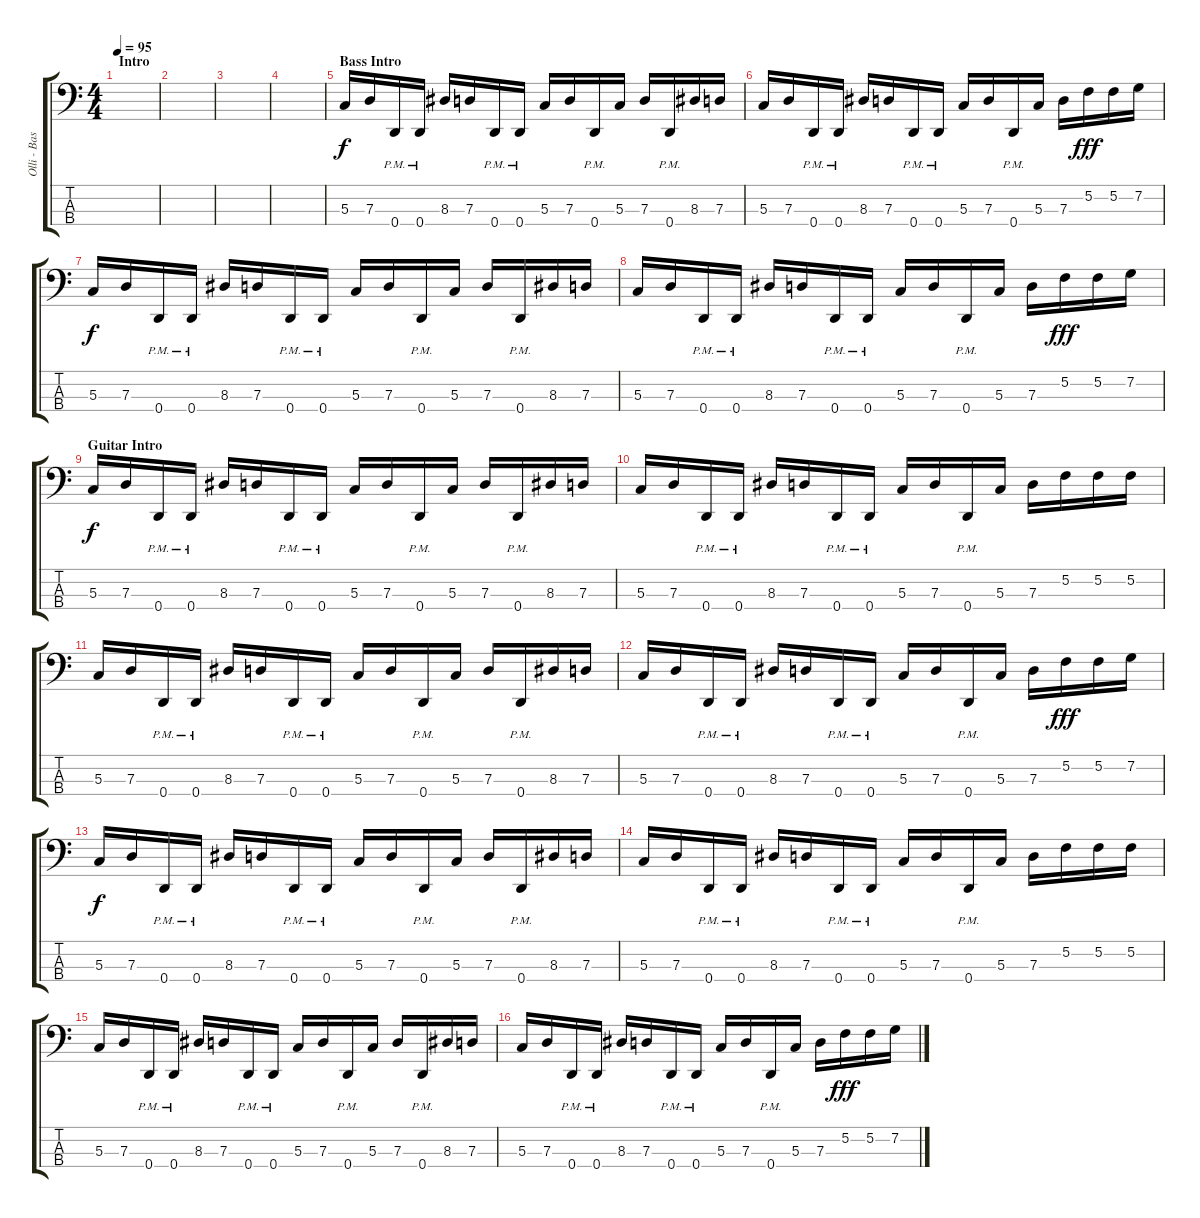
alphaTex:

\track ("Olli - Bass" "Olli - Bas") {instrument synthbass2}
\staff {score tabs}
\tuning (F2 C2 G1 D1) {hide}
\ts (4 4)
\section ("" "Intro")
\tempo 95
\clef f4
\ks c
|
|
|
|
\section ("" "Bass Intro")
5.3.16 7.3.16 0.4{pm}.16 0.4{pm}.16 8.3.16 7.3.16 0.4{pm}.16 0.4{pm}.16 5.3.16 7.3.16 0.4{pm}.16 5.3.16 7.3.16 0.4{pm}.16 8.3.16 7.3.16 |
5.3.16 7.3.16 0.4{pm}.16 0.4{pm}.16 8.3.16 7.3.16 0.4{pm}.16 0.4{pm}.16 5.3.16 7.3.16 0.4{pm}.16 5.3.16 7.3.16 5.2.16{dy fff} 5.2.16 7.2.16 |
5.3.16{dy f} 7.3.16 0.4{pm}.16 0.4{pm}.16 8.3.16 7.3.16 0.4{pm}.16 0.4{pm}.16 5.3.16 7.3.16 0.4{pm}.16 5.3.16 7.3.16 0.4{pm}.16 8.3.16 7.3.16 |
5.3.16 7.3.16 0.4{pm}.16 0.4{pm}.16 8.3.16 7.3.16 0.4{pm}.16 0.4{pm}.16 5.3.16 7.3.16 0.4{pm}.16 5.3.16 7.3.16 5.2.16{dy fff} 5.2.16 7.2.16 |
\section ("" "Guitar Intro")
5.3.16{dy f} 7.3.16 0.4{pm}.16 0.4{pm}.16 8.3.16 7.3.16 0.4{pm}.16 0.4{pm}.16 5.3.16 7.3.16 0.4{pm}.16 5.3.16 7.3.16 0.4{pm}.16 8.3.16 7.3.16 |
5.3.16 7.3.16 0.4{pm}.16 0.4{pm}.16 8.3.16 7.3.16 0.4{pm}.16 0.4{pm}.16 5.3.16 7.3.16 0.4{pm}.16 5.3.16 7.3.16 5.2.16 5.2.16 5.2.16 |
5.3.16 7.3.16 0.4{pm}.16 0.4{pm}.16 8.3.16 7.3.16 0.4{pm}.16 0.4{pm}.16 5.3.16 7.3.16 0.4{pm}.16 5.3.16 7.3.16 0.4{pm}.16 8.3.16 7.3.16 |
5.3.16 7.3.16 0.4{pm}.16 0.4{pm}.16 8.3.16 7.3.16 0.4{pm}.16 0.4{pm}.16 5.3.16 7.3.16 0.4{pm}.16 5.3.16 7.3.16 5.2.16{dy fff} 5.2.16 7.2.16 |
5.3.16{dy f} 7.3.16 0.4{pm}.16 0.4{pm}.16 8.3.16 7.3.16 0.4{pm}.16 0.4{pm}.16 5.3.16 7.3.16 0.4{pm}.16 5.3.16 7.3.16 0.4{pm}.16 8.3.16 7.3.16 |
5.3.16 7.3.16 0.4{pm}.16 0.4{pm}.16 8.3.16 7.3.16 0.4{pm}.16 0.4{pm}.16 5.3.16 7.3.16 0.4{pm}.16 5.3.16 7.3.16 5.2.16 5.2.16 5.2.16 |
5.3.16 7.3.16 0.4{pm}.16 0.4{pm}.16 8.3.16 7.3.16 0.4{pm}.16 0.4{pm}.16 5.3.16 7.3.16 0.4{pm}.16 5.3.16 7.3.16 0.4{pm}.16 8.3.16 7.3.16 |
5.3.16 7.3.16 0.4{pm}.16 0.4{pm}.16 8.3.16 7.3.16 0.4{pm}.16 0.4{pm}.16 5.3.16 7.3.16 0.4{pm}.16 5.3.16 7.3.16 5.2.16{dy fff} 5.2.16 7.2.16
